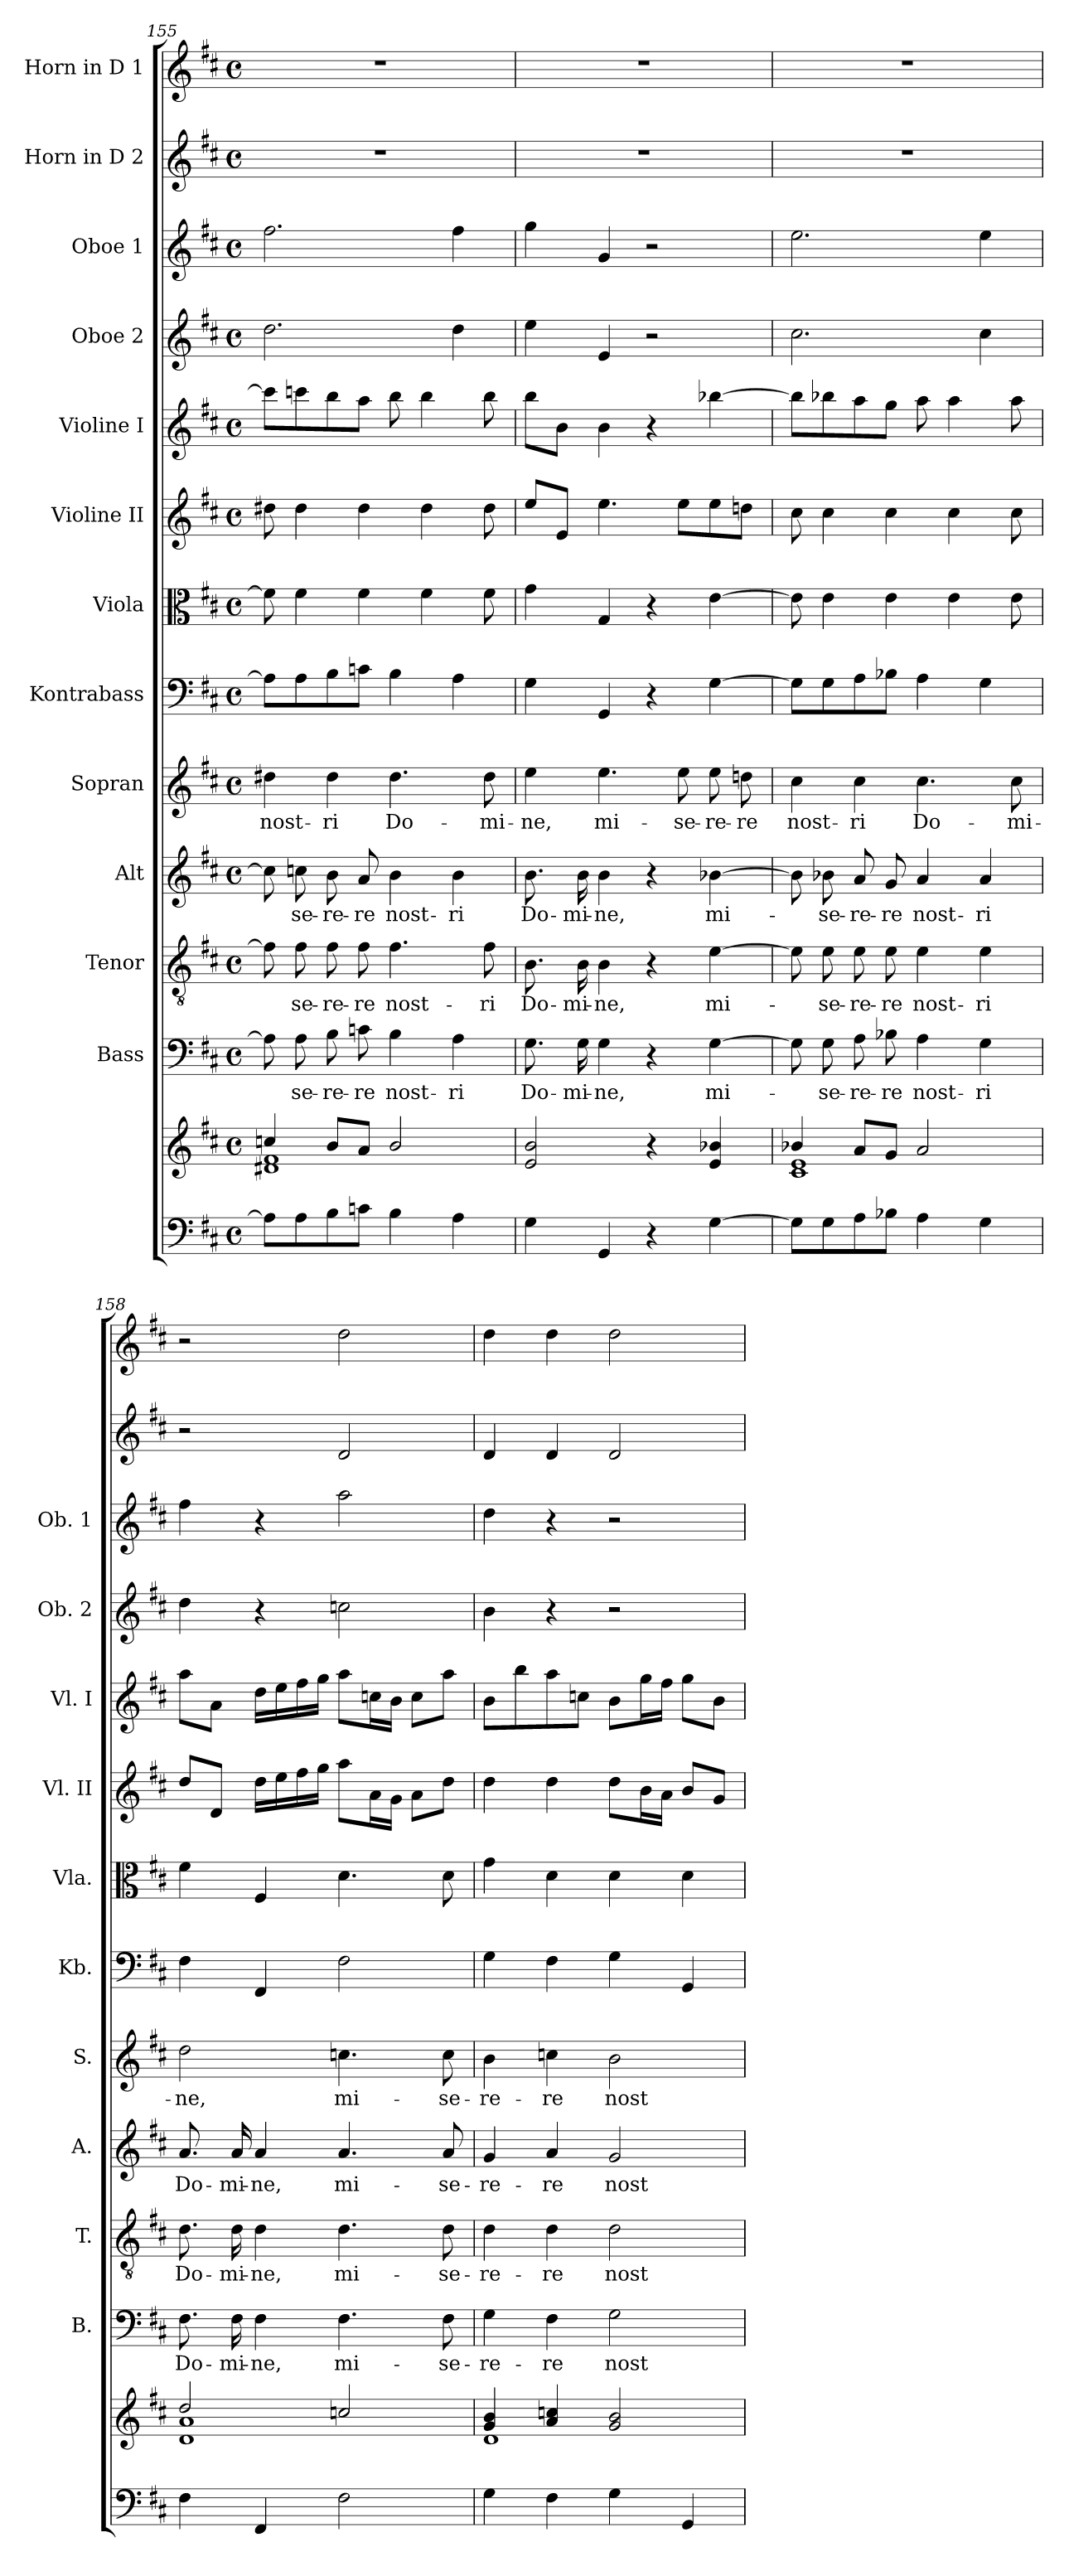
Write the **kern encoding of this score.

**kern	**kern	**kern	**text	**kern	**text	**kern	**text	**kern	**text	**kern	**kern	**kern	**kern	**kern	**kern	**kern	**kern
*part13	*part13	*part12	*part12	*part11	*part11	*part10	*part10	*part9	*part9	*part8	*part7	*part6	*part5	*part4	*part3	*part2	*part1
*staff14	*staff13	*staff12	*staff12	*staff11	*staff11	*staff10	*staff10	*staff9	*staff9	*staff8	*staff7	*staff6	*staff5	*staff4	*staff3	*staff2	*staff1
*	*	*I"Bass	*	*I"Tenor	*	*I"Alt	*	*I"Sopran	*	*I"Kontrabass	*I"Viola	*I"Violine II	*I"Violine I	*I"Oboe 2	*I"Oboe 1	*I"Horn in D 2	*I"Horn in D 1
*	*	*I'B.	*	*I'T.	*	*I'A.	*	*I'S.	*	*I'Kb.	*I'Vla.	*I'Vl. II	*I'Vl. I	*I'Ob. 2	*I'Ob. 1	*	*
!!LO:PB:g=z
*clefF4	*clefG2	*clefF4	*	*clefGv2	*	*clefG2	*	*clefG2	*	*clefF4	*clefC3	*clefG2	*clefG2	*clefG2	*clefG2	*clefG2	*clefG2
*	*	*	*	*	*	*	*	*	*	*ITrd7c12	*	*	*	*	*	*ITrd7c12	*ITrd7c12
*k[f#c#]	*k[f#c#]	*k[f#c#]	*	*k[f#c#]	*	*k[f#c#]	*	*k[f#c#]	*	*k[f#c#]	*k[f#c#]	*k[f#c#]	*k[f#c#]	*k[f#c#]	*k[f#c#]	*k[f#c#]	*k[f#c#]
*D:	*D:	*D:	*	*D:	*	*D:	*	*D:	*	*D:	*D:	*D:	*D:	*D:	*D:	*D:	*D:
*M4/4	*M4/4	*M4/4	*	*M4/4	*	*M4/4	*	*M4/4	*	*M4/4	*M4/4	*M4/4	*M4/4	*M4/4	*M4/4	*M4/4	*M4/4
*met(c)	*met(c)	*met(c)	*	*met(c)	*	*met(c)	*	*met(c)	*	*met(c)	*met(c)	*met(c)	*met(c)	*met(c)	*met(c)	*met(c)	*met(c)
=155	=155	=155	=155	=155	=155	=155	=155	=155	=155	=155	=155	=155	=155	=155	=155	=155	=155
*	*^	*	*	*	*	*	*	*	*	*	*	*	*	*	*	*	*
!	!	!	!	!	!	!	!	!	!	!LO:LY:b	!	!	!	!	!	!	!	!
8A\L]	4ccn/	1d#X 1f#	8A\]	.	8f#\]	.	8cc\]	.	4dd#X\	nost-	8AA\L]	8f#\]	8dd#X\	8ccc\L]	2.dd\	2.ff#\	1r	1r
!	!	!	!	!LO:LY:b	!	!LO:LY:b	!	!LO:LY:b	!	!	!	!	!	!	!	!	!	!
8A\	.	.	8A\	-se-	8f#\	-se-	8ccn\	-se-	.	.	8AA\	4f#\	4dd#\	8cccn\	.	.	.	.
!	!	!	!	!LO:LY:b	!	!LO:LY:b	!	!LO:LY:b	!	!LO:LY:b	!	!	!	!	!	!	!	!
8B\	8b/L	.	8B\	-re-	8f#\	-re-	8b\	-re-	4dd#\	-ri	8BB\	.	.	8bb\	.	.	.	.
!	!	!	!	!LO:LY:b	!	!LO:LY:b	!	!LO:LY:b	!	!	!	!	!	!	!	!	!	!
8cn\J	8a/J	.	8cn\	-re	8f#\	-re	8a/	-re	.	.	8Cn\J	4f#\	4dd#\	8aa\J	.	.	.	.
!	!	!	!	!LO:LY:b	!	!LO:LY:b	!	!LO:LY:b	!	!LO:LY:b	!	!	!	!	!	!	!	!
4B\	2b/	.	4B\	nost-	4.f#\	nost-	4b\	nost-	4.dd#\	Do-	4BB\	.	.	8bb\	.	.	.	.
.	.	.	.	.	.	.	.	.	.	.	.	4f#\	4dd#\	4bb\	.	.	.	.
!	!	!	!	!LO:LY:b	!	!	!	!LO:LY:b	!	!	!	!	!	!	!	!	!	!
4A\	.	.	4A\	-ri	.	.	4b\	-ri	.	.	4AA\	.	.	.	4dd\	4ff#\	.	.
!	!	!	!	!	!	!LO:LY:b	!	!	!	!LO:LY:b	!	!	!	!	!	!	!	!
.	.	.	.	.	8f#\	-ri	.	.	8dd#\	-mi-	.	8f#\	8dd#\	8bb\	.	.	.	.
*	*v	*v	*	*	*	*	*	*	*	*	*	*	*	*	*	*	*	*
=156	=156	=156	=156	=156	=156	=156	=156	=156	=156	=156	=156	=156	=156	=156	=156	=156	=156
!	!	!	!LO:LY:b	!	!LO:LY:b	!	!LO:LY:b	!	!LO:LY:b	!	!	!	!	!	!	!	!
4G\	2e/ 2b/	8.G\	Do-	8.B\	Do-	8.b\	Do-	4ee\	-ne,	4GG\	4g\	8ee/L	8bb\L	4ee\	4gg\	1r	1r
.	.	.	.	.	.	.	.	.	.	.	.	8e/J	8b\J	.	.	.	.
!	!	!	!LO:LY:b	!	!LO:LY:b	!	!LO:LY:b	!	!	!	!	!	!	!	!	!	!
.	.	16G\	-mi-	16B\	-mi-	16b\	-mi-	.	.	.	.	.	.	.	.	.	.
!	!	!	!LO:LY:b	!	!LO:LY:b	!	!LO:LY:b	!	!LO:LY:b	!	!	!	!	!	!	!	!
4GG/	.	4G\	-ne,	4B\	-ne,	4b\	-ne,	4.ee\	mi-	4GGG/	4G/	4.ee\	4b\	4e/	4g/	.	.
4r	4r	4r	.	4r	.	4r	.	.	.	4r	4r	.	4r	2r	2r	.	.
!	!	!	!	!	!	!	!	!	!LO:LY:b	!	!	!	!	!	!	!	!
.	.	.	.	.	.	.	.	8ee\	-se-	.	.	8ee\L	.	.	.	.	.
!	!	!	!LO:LY:b	!	!LO:LY:b	!	!LO:LY:b	!	!LO:LY:b	!	!	!	!	!	!	!	!
[4G\	4e/ 4b-X/	[4G\	mi-	[4e\	mi-	[4b-X\	mi-	8ee\	-re-	[4GG\	[4e\	8ee\	[4bb-X\	.	.	.	.
!	!	!	!	!	!	!	!	!	!LO:LY:b	!	!	!	!	!	!	!	!
.	.	.	.	.	.	.	.	8ddn\	-re	.	.	8ddn\J	.	.	.	.	.
=157	=157	=157	=157	=157	=157	=157	=157	=157	=157	=157	=157	=157	=157	=157	=157	=157	=157
*	*^	*	*	*	*	*	*	*	*	*	*	*	*	*	*	*	*
!	!	!	!	!	!	!	!	!	!	!LO:LY:b	!	!	!	!	!	!	!	!
8G\L]	4b-X/	1c# 1e	8G\]	.	8e\]	.	8b-\]	.	4cc#\	nost-	8GG\L]	8e\]	8cc#\	8bb-\L]	2.cc#\	2.ee\	1r	1r
!	!	!	!	!LO:LY:b	!	!LO:LY:b	!	!LO:LY:b	!	!	!	!	!	!	!	!	!	!
8G\	.	.	8G\	-se-	8e\	-se-	8b-X\	-se-	.	.	8GG\	4e\	4cc#\	8bb-X\	.	.	.	.
!	!	!	!	!LO:LY:b	!	!LO:LY:b	!	!LO:LY:b	!	!LO:LY:b	!	!	!	!	!	!	!	!
8A\	8a/L	.	8A\	-re-	8e\	-re-	8a/	-re-	4cc#\	-ri	8AA\	.	.	8aa\	.	.	.	.
!	!	!	!	!LO:LY:b	!	!LO:LY:b	!	!LO:LY:b	!	!	!	!	!	!	!	!	!	!
8B-X\J	8g/J	.	8B-X\	-re	8e\	-re	8g/	-re	.	.	8BB-X\J	4e\	4cc#\	8gg\J	.	.	.	.
!	!	!	!	!LO:LY:b	!	!LO:LY:b	!	!LO:LY:b	!	!LO:LY:b	!	!	!	!	!	!	!	!
4A\	2a/	.	4A\	nost-	4e\	nost-	4a/	nost-	4.cc#\	Do-	4AA\	.	.	8aa\	.	.	.	.
.	.	.	.	.	.	.	.	.	.	.	.	4e\	4cc#\	4aa\	.	.	.	.
!	!	!	!	!LO:LY:b	!	!LO:LY:b	!	!LO:LY:b	!	!	!	!	!	!	!	!	!	!
4G\	.	.	4G\	-ri	4e\	-ri	4a/	-ri	.	.	4GG\	.	.	.	4cc#\	4ee\	.	.
!	!	!	!	!	!	!	!	!	!	!LO:LY:b	!	!	!	!	!	!	!	!
.	.	.	.	.	.	.	.	.	8cc#\	-mi-	.	8e\	8cc#\	8aa\	.	.	.	.
=158	=158	=158	=158	=158	=158	=158	=158	=158	=158	=158	=158	=158	=158	=158	=158	=158	=158	=158
!	!	!	!	!LO:LY:b	!	!LO:LY:b	!	!LO:LY:b	!	!LO:LY:b	!	!	!	!	!	!	!	!
4F#\	2dd/	1d 1a	8.F#\	Do-	8.d\	Do-	8.a/	Do-	2dd\	-ne,	4FF#\	4f#\	8dd/L	8aa\L	4dd\	4ff#\	2r	2r
.	.	.	.	.	.	.	.	.	.	.	.	.	8d/J	8a\J	.	.	.	.
!	!	!	!	!LO:LY:b	!	!LO:LY:b	!	!LO:LY:b	!	!	!	!	!	!	!	!	!	!
.	.	.	16F#\	-mi-	16d\	-mi-	16a/	-mi-	.	.	.	.	.	.	.	.	.	.
!	!	!	!	!LO:LY:b	!	!LO:LY:b	!	!LO:LY:b	!	!	!	!	!	!	!	!	!	!
4FF#/	.	.	4F#\	-ne,	4d\	-ne,	4a/	-ne,	.	.	4FFF#/	4F#/	16dd\LL	16dd\LL	4r	4r	.	.
.	.	.	.	.	.	.	.	.	.	.	.	.	16ee\	16ee\	.	.	.	.
.	.	.	.	.	.	.	.	.	.	.	.	.	16ff#\	16ff#\	.	.	.	.
.	.	.	.	.	.	.	.	.	.	.	.	.	16gg\JJ	16gg\JJ	.	.	.	.
!	!	!	!	!LO:LY:b	!	!LO:LY:b	!	!LO:LY:b	!	!LO:LY:b	!	!	!	!	!	!	!	!
2F#\	2ccn/	.	4.F#\	mi-	4.d\	mi-	4.a/	mi-	4.ccn\	mi-	2FF#\	4.d\	8aa\L	8aa\L	2ccn\	2aa\	2D/	2d\
.	.	.	.	.	.	.	.	.	.	.	.	.	16a\L	16ccn\L	.	.	.	.
.	.	.	.	.	.	.	.	.	.	.	.	.	16g\JJ	16b\JJ	.	.	.	.
.	.	.	.	.	.	.	.	.	.	.	.	.	8a\L	8cc\L	.	.	.	.
!	!	!	!	!LO:LY:b	!	!LO:LY:b	!	!LO:LY:b	!	!LO:LY:b	!	!	!	!	!	!	!	!
.	.	.	8F#\	-se-	8d\	-se-	8a/	-se-	8cc\	-se-	.	8d\	8dd\J	8aa\J	.	.	.	.
!!LO:PB:g=z
=159	=159	=159	=159	=159	=159	=159	=159	=159	=159	=159	=159	=159	=159	=159	=159	=159	=159	=159
!	!	!	!	!LO:LY:b	!	!LO:LY:b	!	!LO:LY:b	!	!LO:LY:b	!	!	!	!	!	!	!	!
4G\	4g/ 4b/	1d	4G\	-re-	4d\	-re-	4g/	-re-	4b\	-re-	4GG\	4g\	4dd\	8b\L	4b\	4dd\	4D/	4d\
.	.	.	.	.	.	.	.	.	.	.	.	.	.	8bb\	.	.	.	.
!	!	!	!	!LO:LY:b	!	!LO:LY:b	!	!LO:LY:b	!	!LO:LY:b	!	!	!	!	!	!	!	!
4F#\	4a/ 4ccn/	.	4F#\	-re	4d\	-re	4a/	-re	4ccn\	-re	4FF#\	4d\	4dd\	8aa\	4r	4r	4D/	4d\
.	.	.	.	.	.	.	.	.	.	.	.	.	.	8ccn\J	.	.	.	.
!	!	!	!	!LO:LY:b	!	!LO:LY:b	!	!LO:LY:b	!	!LO:LY:b	!	!	!	!	!	!	!	!
4G\	2g/ 2b/	.	2G\	nost-	2d\	nost-	2g/	nost-	2b\	nost-	4GG\	4d\	8dd\L	8b\L	2r	2r	2D/	2d\
.	.	.	.	.	.	.	.	.	.	.	.	.	16b\L	16gg\L	.	.	.	.
.	.	.	.	.	.	.	.	.	.	.	.	.	16a\JJ	16ff#\JJ	.	.	.	.
4GG/	.	.	.	.	.	.	.	.	.	.	4GGG/	4d\	8b/L	8gg\L	.	.	.	.
.	.	.	.	.	.	.	.	.	.	.	.	.	8g/J	8b\J	.	.	.	.
*	*v	*v	*	*	*	*	*	*	*	*	*	*	*	*	*	*	*	*
=	=	=	=	=	=	=	=	=	=	=	=	=	=	=	=	=	=
*-	*-	*-	*-	*-	*-	*-	*-	*-	*-	*-	*-	*-	*-	*-	*-	*-	*-
